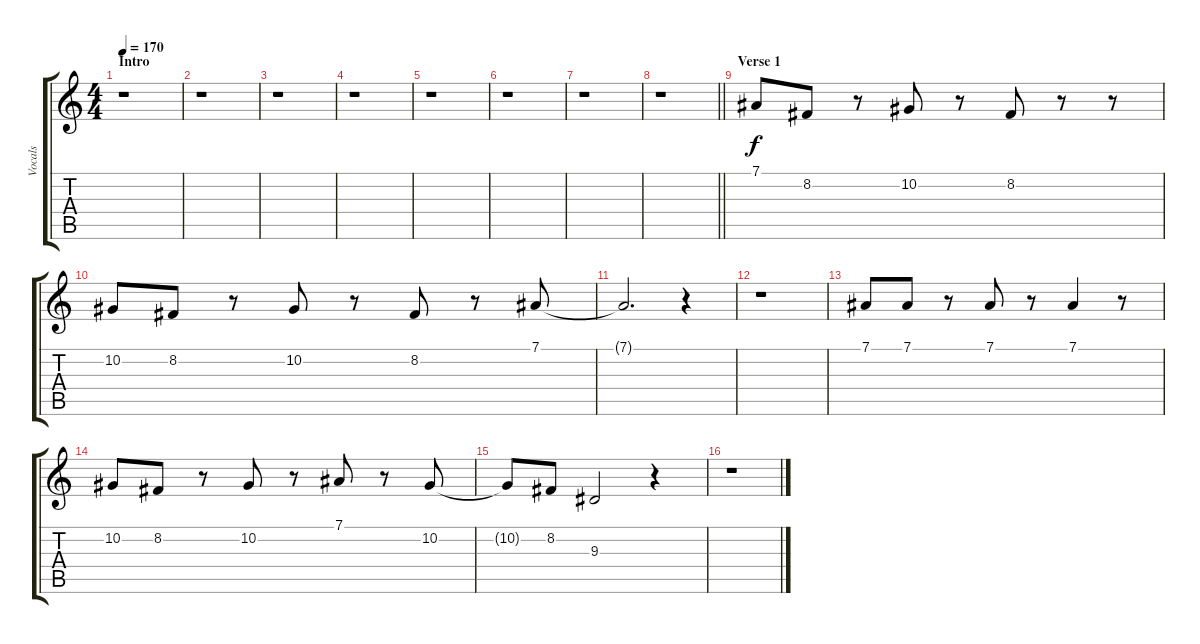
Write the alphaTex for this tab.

\track ("Vocals" "Vocals") {instrument lead6voice}
\staff {score tabs}
\tuning (Eb4 Bb3 Gb3 Db3 Ab2 Eb2) {hide}
\ts (4 4)
\section ("" "Intro")
\tempo 170
\clef g2
\ks c
r.1{dy f instrument lead6voice} |
r.1 |
r.1 |
r.1 |
r.1 |
r.1 |
r.1 |
\barLineRight lightlight
r.1 |
\section ("" "Verse 1")
7.1.8 8.2.8 r.8 10.2.8 r.8 8.2.8 r.8 r.8 |
10.2.8 8.2.8 r.8 10.2.8 r.8 8.2.8 r.8 7.1.8 |
7.1{t}.2{d} r.4 |
r.1 |
7.1.8 7.1.8 r.8 7.1.8 r.8 7.1.4 r.8 |
10.2.8 8.2.8 r.8 10.2.8 r.8 7.1.8 r.8 10.2.8 |
10.2{t}.8 8.2.8 9.3.2 r.4 |
r.1
